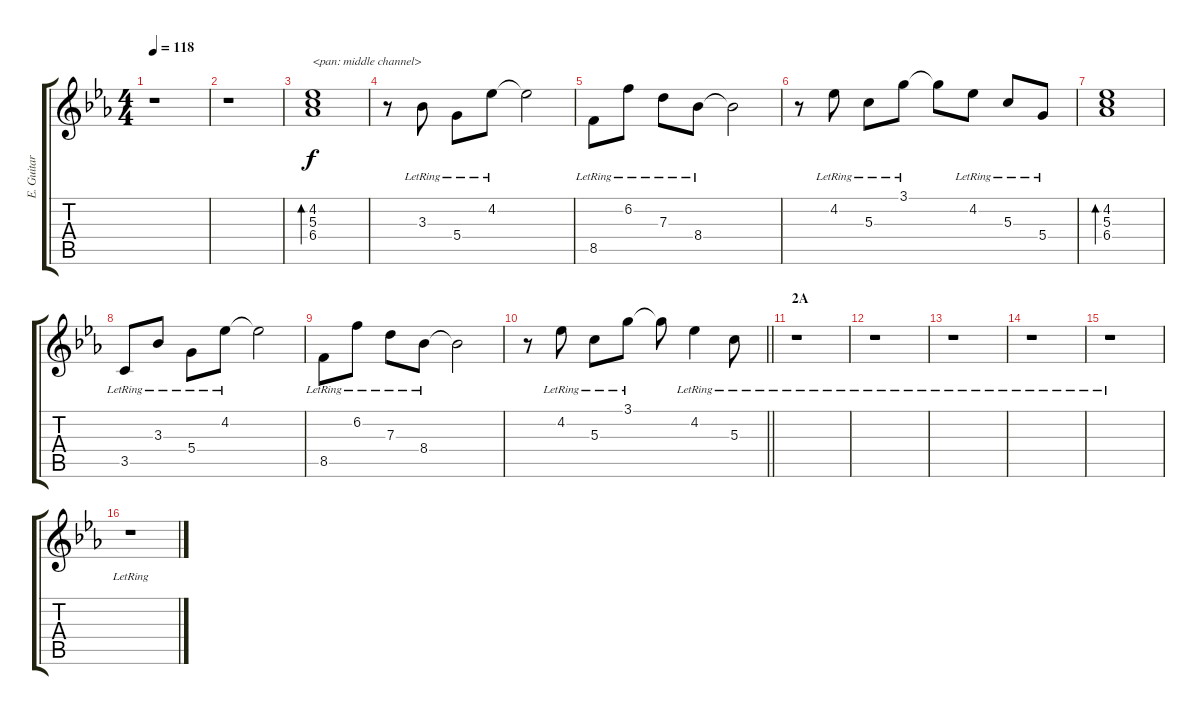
\track ("E. Guitar I" "E. Guitar ") {instrument overdrivenguitar}
\staff {score tabs}
\tuning (E4 B3 G3 D3 A2 E2) {hide}
\ts (4 4)
\tempo 118
\clef g2
\ks eb
r.1{dy f} |
r.1 |
(4.2 5.3 6.4).1{bd 120 txt "<pan: middle channel>" balance 8 instrument electricguitarclean} |
r.8 3.3{lr}.8 5.4{lr}.8 4.2{lr}.8 4.2{t}.2 |
8.5{lr}.8 6.2{lr}.8 7.3{lr}.8 8.4{lr}.8 8.4{t}.2 |
r.8 4.2{lr}.8 5.3{lr}.8 3.1{lr}.8 3.1{t}.8 4.2{lr}.8 5.3{lr}.8 5.4{lr}.8 |
(4.2 5.3 6.4).1{bd 120} |
3.5{lr}.8 3.3{lr}.8 5.4{lr}.8 4.2{lr}.8 4.2{t}.2 |
8.5{lr}.8 6.2{lr}.8 7.3{lr}.8 8.4{lr}.8 8.4{t}.2 |
\barLineRight lightlight
r.8 4.2{lr}.8 5.3{lr}.8 3.1{lr}.8 3.1{t}.8 4.2{lr}.4 5.3{lr}.8 |
\section ("" "2A")
r.1 |
r.1 |
r.1 |
r.1 |
r.1 |
r.1
